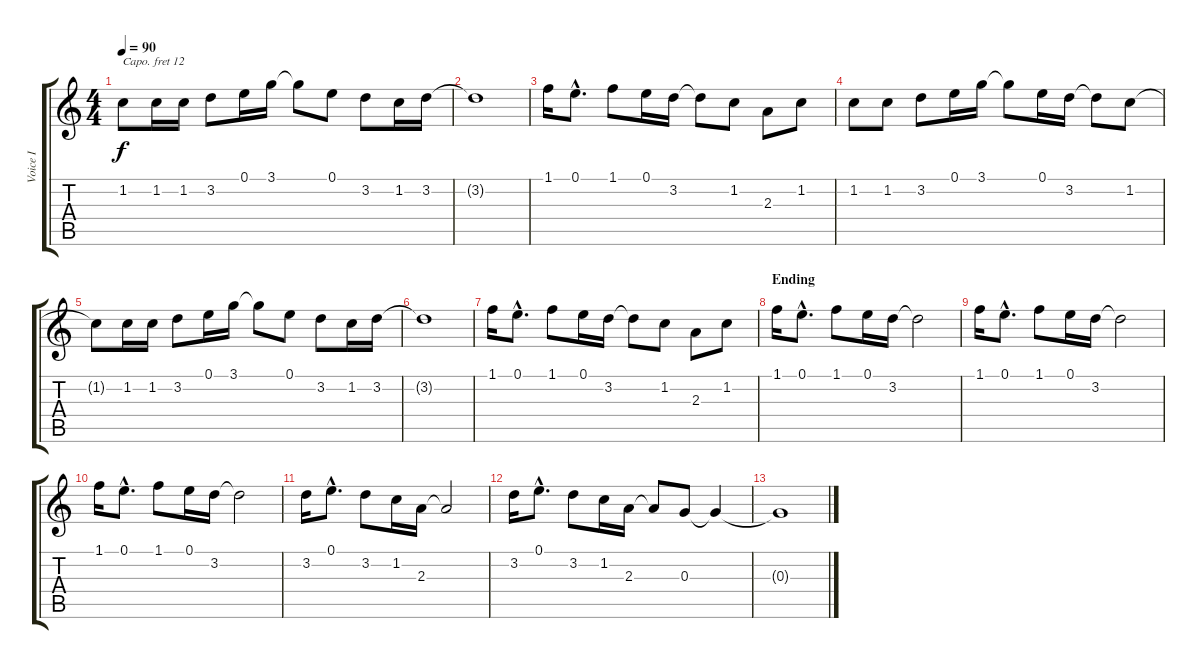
\track ("Voice I" "Voice I") {instrument brightacousticpiano}
\staff {score tabs}
\capo 12
\tuning (E4 B3 G3 D3 A2 E2) {hide}
\ts (4 4)
\tempo 90
\clef g2
\ks c
1.2{t}.8{dy f} 1.2.16 1.2.16 3.2.8 0.1.16 3.1.16 3.1{t}.8 0.1.8 3.2.8 1.2.16 3.2.16 |
3.2{t}.1 |
1.1.16 0.1{hac}.8{d} 1.1.8 0.1.16 3.2.16 3.2{t}.8 1.2.8 2.3.8 1.2.8 |
1.2.8 1.2.8 3.2.8 0.1.16 3.1.16 3.1{t}.8 0.1.16 3.2.16 3.2{t}.8 1.2.8 |
1.2{t}.8 1.2.16 1.2.16 3.2.8 0.1.16 3.1.16 3.1{t}.8 0.1.8 3.2.8 1.2.16 3.2.16 |
3.2{t}.1 |
1.1.16 0.1{hac}.8{d} 1.1.8 0.1.16 3.2.16 3.2{t}.8 1.2.8 2.3.8 1.2.8 |
\section ("" "Ending")
1.1.16 0.1{hac}.8{d} 1.1.8 0.1.16 3.2.16 3.2{t}.2 |
1.1.16 0.1{hac}.8{d} 1.1.8 0.1.16 3.2.16 3.2{t}.2 |
1.1.16 0.1{hac}.8{d} 1.1.8 0.1.16 3.2.16 3.2{t}.2 |
3.2.16 0.1{hac}.8{d} 3.2.8 1.2.16 2.3.16 2.3{t}.2 |
3.2.16 0.1{hac}.8{d} 3.2.8 1.2.16 2.3.16 2.3{t}.8 0.3.8 0.3{t}.4 |
0.3{t}.1
